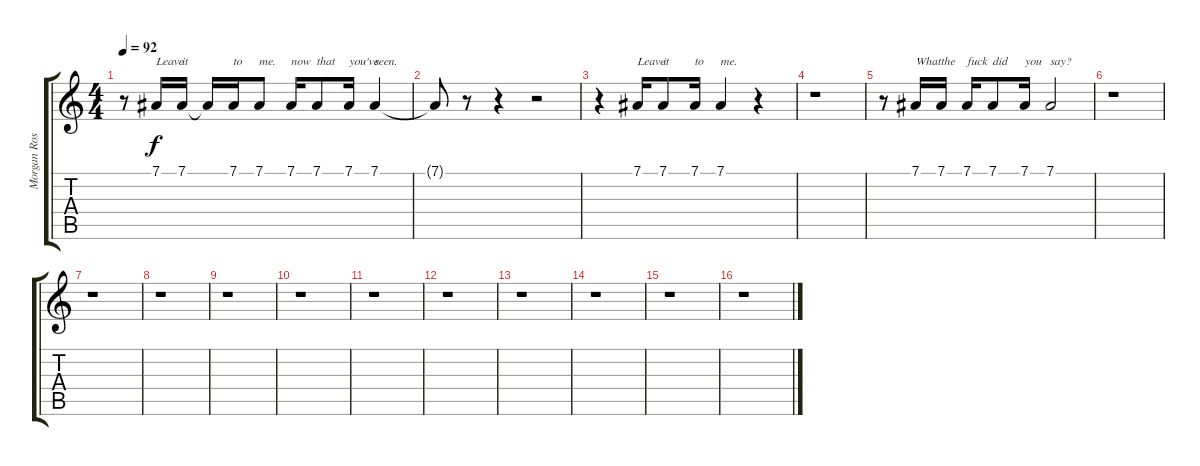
\track ("Morgan Rose - Backing Vocals" "Morgan Ros") {instrument lead2sawtooth}
\staff {score tabs}
\tuning (Eb4 Bb3 Gb3 Db3 Ab2 Eb2) {hide}
\ts (4 4)
\tempo 92
\clef g2
\ks c
r.8{dy f} 7.1.16{txt "Leave"} 7.1.16{txt "it"} 7.1{t}.16 7.1.16{txt "to"} 7.1.8{txt "me."} 7.1.16{txt "now"} 7.1.8{txt "that"} 7.1.16{txt "you've"} 7.1.4{txt "seen."} |
7.1{t}.8 r.8 r.4 r.2 |
r.4 7.1.16{txt "Leave"} 7.1.8{txt "it"} 7.1.16{txt "to"} 7.1.4{txt "me."} r.4 |
r.1 |
r.8 7.1.16{txt "What"} 7.1.16{txt "the"} 7.1.16{txt "fuck"} 7.1.8{txt "did"} 7.1.16{txt "you"} 7.1.2{txt "say?"} |
r.1 |
r.1 |
r.1 |
r.1 |
r.1 |
r.1 |
r.1 |
r.1 |
r.1 |
r.1 |
r.1
